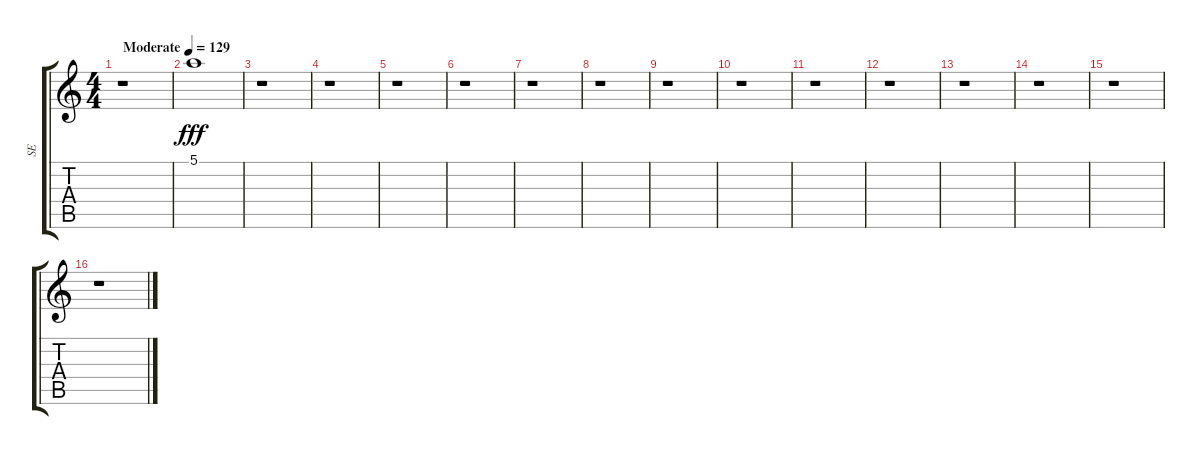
\track ("SE" "SE") {instrument acousticguitarsteel}
\staff {score tabs}
\tuning (E4 B3 G3 D3 A2 E2) {hide}
\ts (4 4)
\tempo (129 "Moderate")
\clef g2
\ks c
r.1{dy fff instrument acousticguitarsteel} |
5.1.1 |
r.1 |
r.1 |
r.1 |
r.1 |
r.1 |
r.1 |
r.1 |
r.1 |
r.1 |
r.1 |
r.1 |
r.1 |
r.1 |
r.1
